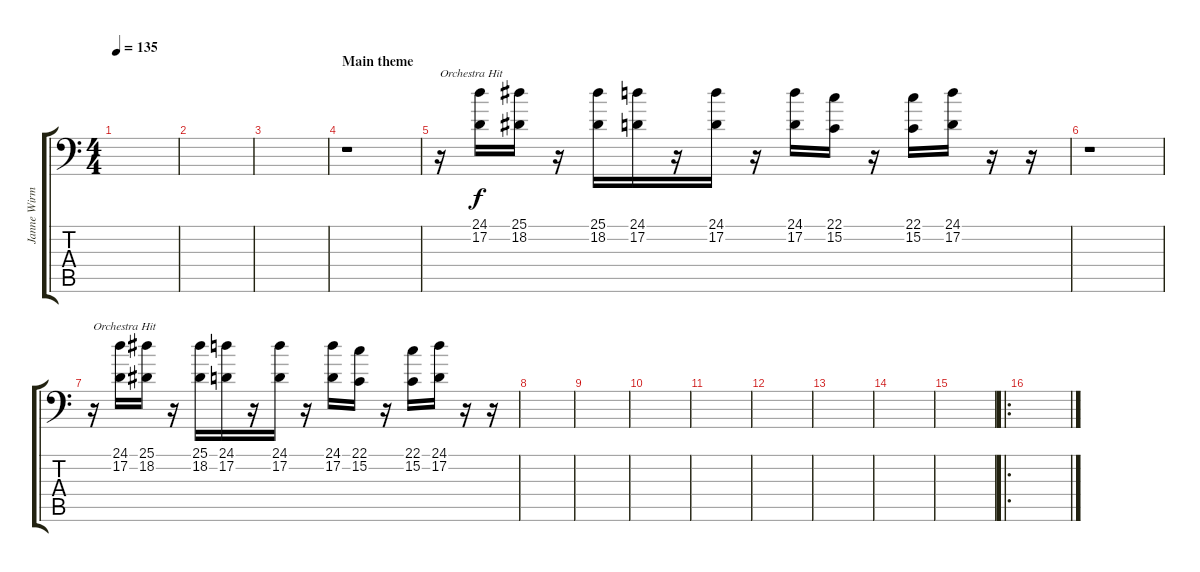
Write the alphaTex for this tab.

\track ("Janne Wirman" "Janne Wirm") {instrument fx5brightness}
\staff {score tabs}
\tuning (D3 A2 F2 C2 G1 D1) {hide}
\ts (4 4)
\tempo 135
\clef f4
\ks c
|
|
|
\section ("" "Main theme")
r.1 |
r.16{txt "Orchestra Hit" instrument orchestrahit} (24.1 17.2).16 (25.1 18.2).16 r.16 (25.1 18.2).16 (24.1 17.2).16 r.16 (24.1 17.2).16 r.16{instrument orchestrahit} (24.1 17.2).16 (22.1 15.2).16 r.16{instrument orchestrahit} (22.1 15.2).16 (24.1 17.2).16 r.16 r.16 |
r.1 |
r.16{txt "Orchestra Hit" instrument orchestrahit} (24.1 17.2).16 (25.1 18.2).16 r.16 (25.1 18.2).16 (24.1 17.2).16 r.16 (24.1 17.2).16 r.16{instrument orchestrahit} (24.1 17.2).16 (22.1 15.2).16 r.16{instrument orchestrahit} (22.1 15.2).16 (24.1 17.2).16 r.16 r.16 |
|
|
|
|
|
|
|
|
\ro
